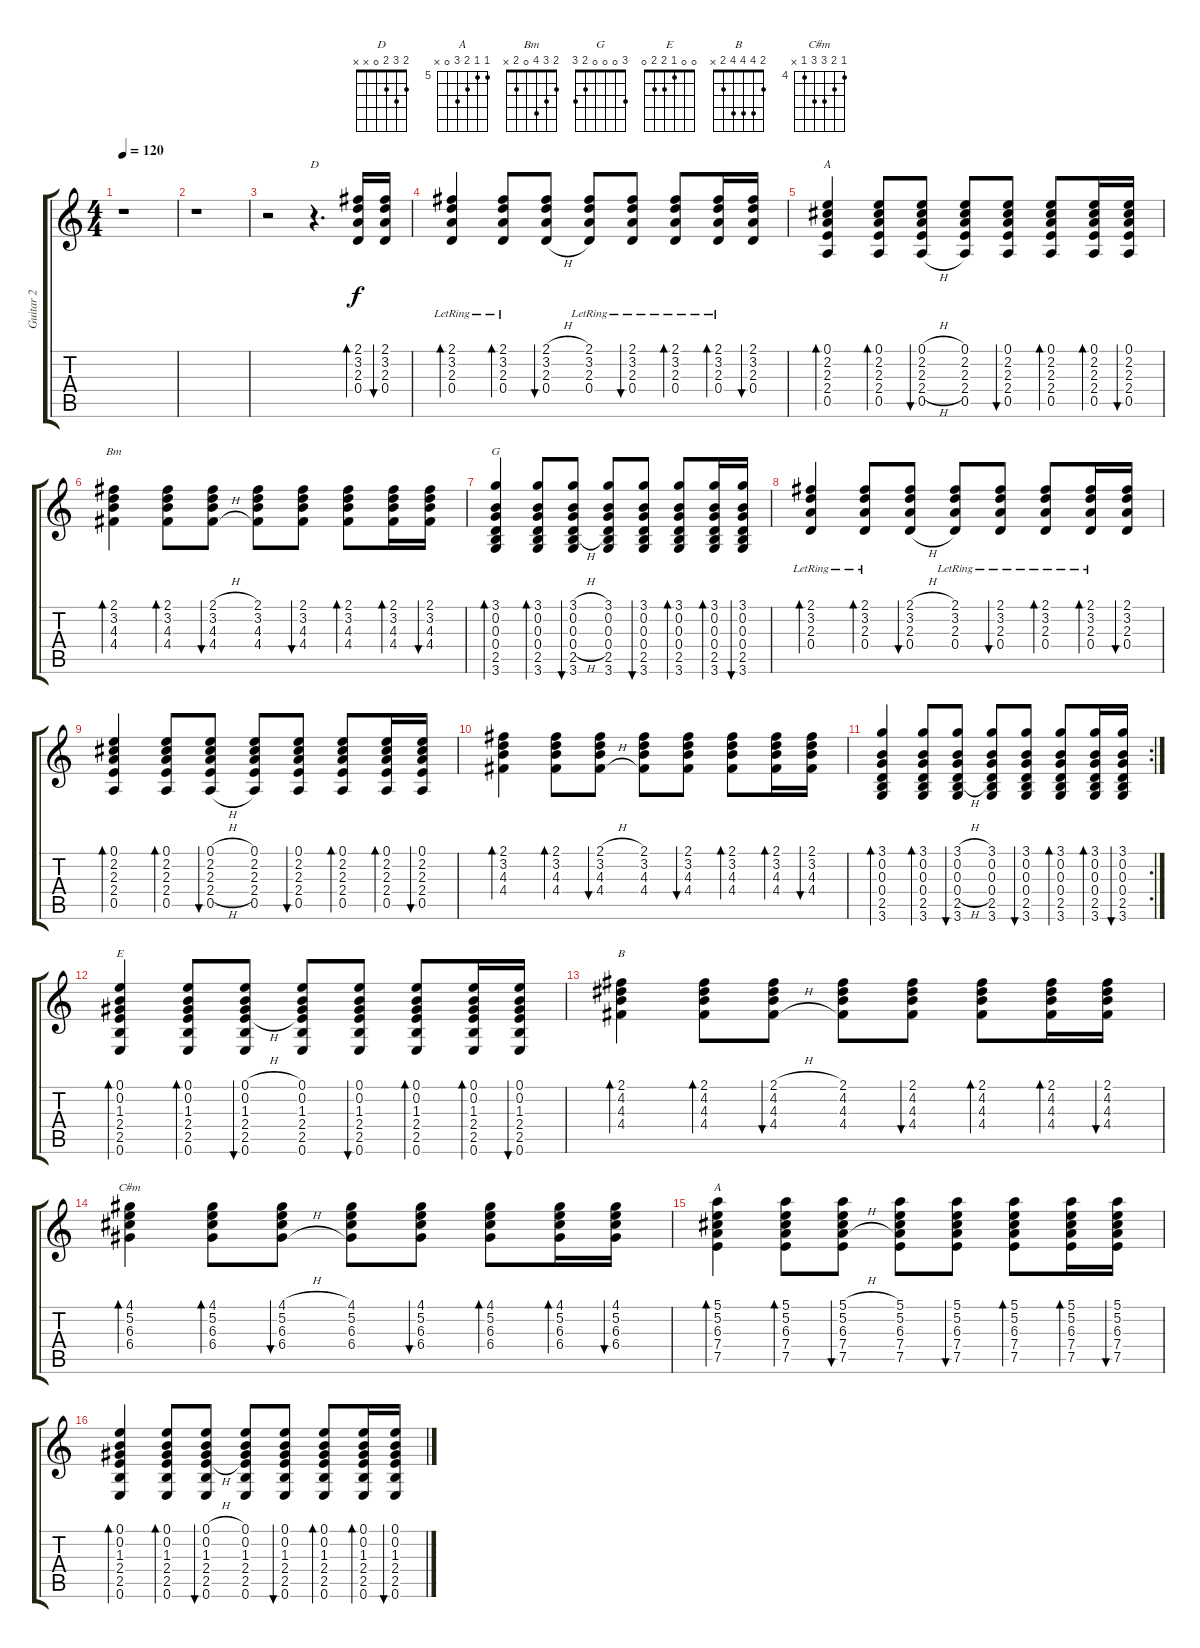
\track ("Guitar 2" "Guitar 2") {instrument acousticguitarsteel}
\staff {score tabs}
\tuning (E4 B3 G3 D3 A2 E2) {hide}
\chord ("D" 2 3 2 0 x x)
\chord ("A" 0 2 2 2 0 x)
\chord ("Bm" 2 3 4 0 2 x)
\chord ("G" 3 0 0 0 2 3)
\chord ("E" 0 0 1 2 2 0)
\chord ("B" 2 4 4 4 2 x)
\chord ("C#m" 4 5 6 6 4 x) {firstfret 4}
\chord ("A" 5 5 6 7 0 x) {firstfret 5}
\ts (4 4)
\tempo 120
\clef g2
\ks c
r.1{dy f} |
r.1 |
r.2 r.4{d ch "D"} (2.1 3.2 2.3 0.4).16{bd 60} (2.1 3.2 2.3 0.4).16{bu 60} |
(2.1{lr} 3.2 2.3{lr} 0.4{lr}).4{bd 60} (2.1{lr} 3.2{lr} 2.3{lr} 0.4{lr}).8{bd 60} (2.1{h} 3.2{h} 2.3{h} 0.4{h}).8{bu 60} (2.1{lr} 3.2{lr} 2.3{lr} 0.4{lr}).8 (2.1{lr} 3.2{lr} 2.3{lr} 0.4{lr}).8{bu 60} (2.1{lr} 3.2{lr} 2.3{lr} 0.4{lr}).8{bd 60} (2.1{lr} 3.2{lr} 2.3{lr} 0.4{lr}).16{bd 60} (2.1 3.2 2.3 0.4).16{bu 60} |
(0.1 2.2 2.3 2.4 0.5).4{bd 60 ch "A"} (0.1 2.2 2.3 2.4 0.5).8{bd 60} (0.1{h} 2.2{h} 2.3{h} 2.4{h} 0.5{h}).8{bu 60} (0.1 2.2 2.3 2.4 0.5).8 (0.1 2.2 2.3 2.4 0.5).8{bu 60} (0.1 2.2 2.3 2.4 0.5).8{bd 60} (0.1 2.2 2.3 2.4 0.5).16{bd 60} (0.1 2.2 2.3 2.4 0.5).16{bu 120} |
(2.1 3.2 4.3 4.4).4{bd 60 ch "Bm"} (2.1 3.2 4.3 4.4).8{bd 60} (2.1{h} 3.2{h} 4.3{h} 4.4{h}).8{bu 60} (2.1 3.2 4.3 4.4).8 (2.1 3.2 4.3 4.4).8{bu 60} (2.1 3.2 4.3 4.4).8{bd 60} (2.1 3.2 4.3 4.4).16{bd 60} (2.1 3.2 4.3 4.4).16{bu 60} |
(3.1 0.2 0.3 0.4 2.5 3.6).4{bd 60 ch "G"} (3.1 0.2 0.3 0.4 2.5 3.6).8{bd 60} (3.1{h} 0.2{h} 0.3{h} 0.4{h} 2.5{h} 3.6).8{bu 60} (3.1 0.2 0.3 0.4 2.5 3.6).8 (3.1 0.2 0.3 0.4 2.5 3.6).8{bu 60} (3.1 0.2 0.3 0.4 2.5 3.6).8{bd 60} (3.1 0.2 0.3 0.4 2.5 3.6).16{bd 60} (3.1 0.2 0.3 0.4 2.5 3.6).16{bu 60} |
(2.1{lr} 3.2 2.3{lr} 0.4{lr}).4{bd 60} (2.1{lr} 3.2{lr} 2.3{lr} 0.4{lr}).8{bd 60} (2.1{h} 3.2{h} 2.3{h} 0.4{h}).8{bu 60} (2.1{lr} 3.2{lr} 2.3{lr} 0.4{lr}).8 (2.1{lr} 3.2{lr} 2.3{lr} 0.4{lr}).8{bu 60} (2.1{lr} 3.2{lr} 2.3{lr} 0.4{lr}).8{bd 60} (2.1{lr} 3.2{lr} 2.3{lr} 0.4{lr}).16{bd 60} (2.1 3.2 2.3 0.4).16{bu 60} |
(0.1 2.2 2.3 2.4 0.5).4{bd 60} (0.1 2.2 2.3 2.4 0.5).8{bd 60} (0.1{h} 2.2{h} 2.3{h} 2.4{h} 0.5{h}).8{bu 60} (0.1 2.2 2.3 2.4 0.5).8 (0.1 2.2 2.3 2.4 0.5).8{bu 60} (0.1 2.2 2.3 2.4 0.5).8{bd 60} (0.1 2.2 2.3 2.4 0.5).16{bd 60} (0.1 2.2 2.3 2.4 0.5).16{bu 120} |
(2.1 3.2 4.3 4.4).4{bd 60} (2.1 3.2 4.3 4.4).8{bd 60} (2.1{h} 3.2{h} 4.3{h} 4.4{h}).8{bu 60} (2.1 3.2 4.3 4.4).8 (2.1 3.2 4.3 4.4).8{bu 60} (2.1 3.2 4.3 4.4).8{bd 60} (2.1 3.2 4.3 4.4).16{bd 60} (2.1 3.2 4.3 4.4).16{bu 60} |
\rc 2
(3.1 0.2 0.3 0.4 2.5 3.6).4{bd 60} (3.1 0.2 0.3 0.4 2.5 3.6).8{bd 60} (3.1{h} 0.2{h} 0.3{h} 0.4{h} 2.5{h} 3.6).8{bu 60} (3.1 0.2 0.3 0.4 2.5 3.6).8 (3.1 0.2 0.3 0.4 2.5 3.6).8{bu 60} (3.1 0.2 0.3 0.4 2.5 3.6).8{bd 60} (3.1 0.2 0.3 0.4 2.5 3.6).16{bd 60} (3.1 0.2 0.3 0.4 2.5 3.6).16{bu 60} |
(0.1 0.2 1.3 2.4 2.5 0.6).4{bd 60 ch "E"} (0.1 0.2 1.3 2.4 2.5 0.6).8{bd 60} (0.1{h} 0.2{h} 1.3{h} 2.4{h} 2.5 0.6).8{bu 60} (0.1 0.2 1.3 2.4 2.5 0.6).8 (0.1 0.2 1.3 2.4 2.5 0.6).8{bu 60} (0.1 0.2 1.3 2.4 2.5 0.6).8{bd 60} (0.1 0.2 1.3 2.4 2.5 0.6).16{bd 60} (0.1 0.2 1.3 2.4 2.5 0.6).16{bu 60} |
(2.1 4.2 4.3 4.4).4{bd 60 ch "B"} (2.1 4.2 4.3 4.4).8{bd 60} (2.1{h} 4.2{h} 4.3{h} 4.4{h}).8{bu 60} (2.1 4.2 4.3 4.4).8 (2.1 4.2 4.3 4.4).8{bu 60} (2.1 4.2 4.3 4.4).8{bd 60} (2.1 4.2 4.3 4.4).16{bd 60} (2.1 4.2 4.3 4.4).16{bu 60} |
(4.1 5.2 6.3 6.4).4{bd 60 ch "C#m"} (4.1 5.2 6.3 6.4).8{bd 60} (4.1{h} 5.2{h} 6.3{h} 6.4{h}).8{bu 60} (4.1 5.2 6.3 6.4).8 (4.1 5.2 6.3 6.4).8{bu 60} (4.1 5.2 6.3 6.4).8{bd 60} (4.1 5.2 6.3 6.4).16{bd 60} (4.1 5.2 6.3 6.4).16{bu 60} |
(5.1 5.2 6.3 7.4 7.5).4{bd 60 ch "A"} (5.1 5.2 6.3 7.4 7.5).8{bd 60} (5.1{h} 5.2{h} 6.3{h} 7.4{h} 7.5).8{bu 60} (5.1 5.2 6.3 7.4 7.5).8 (5.1 5.2 6.3 7.4 7.5).8{bu 60} (5.1 5.2 6.3 7.4 7.5).8{bd 60} (5.1 5.2 6.3 7.4 7.5).16{bd 60} (5.1 5.2 6.3 7.4 7.5).16{bu 60} |
(0.1 0.2 1.3 2.4 2.5 0.6).4{bd 60} (0.1 0.2 1.3 2.4 2.5 0.6).8{bd 60} (0.1{h} 0.2{h} 1.3{h} 2.4{h} 2.5 0.6).8{bu 60} (0.1 0.2 1.3 2.4 2.5 0.6).8 (0.1 0.2 1.3 2.4 2.5 0.6).8{bu 60} (0.1 0.2 1.3 2.4 2.5 0.6).8{bd 60} (0.1 0.2 1.3 2.4 2.5 0.6).16{bd 60} (0.1 0.2 1.3 2.4 2.5 0.6).16{bu 60}
